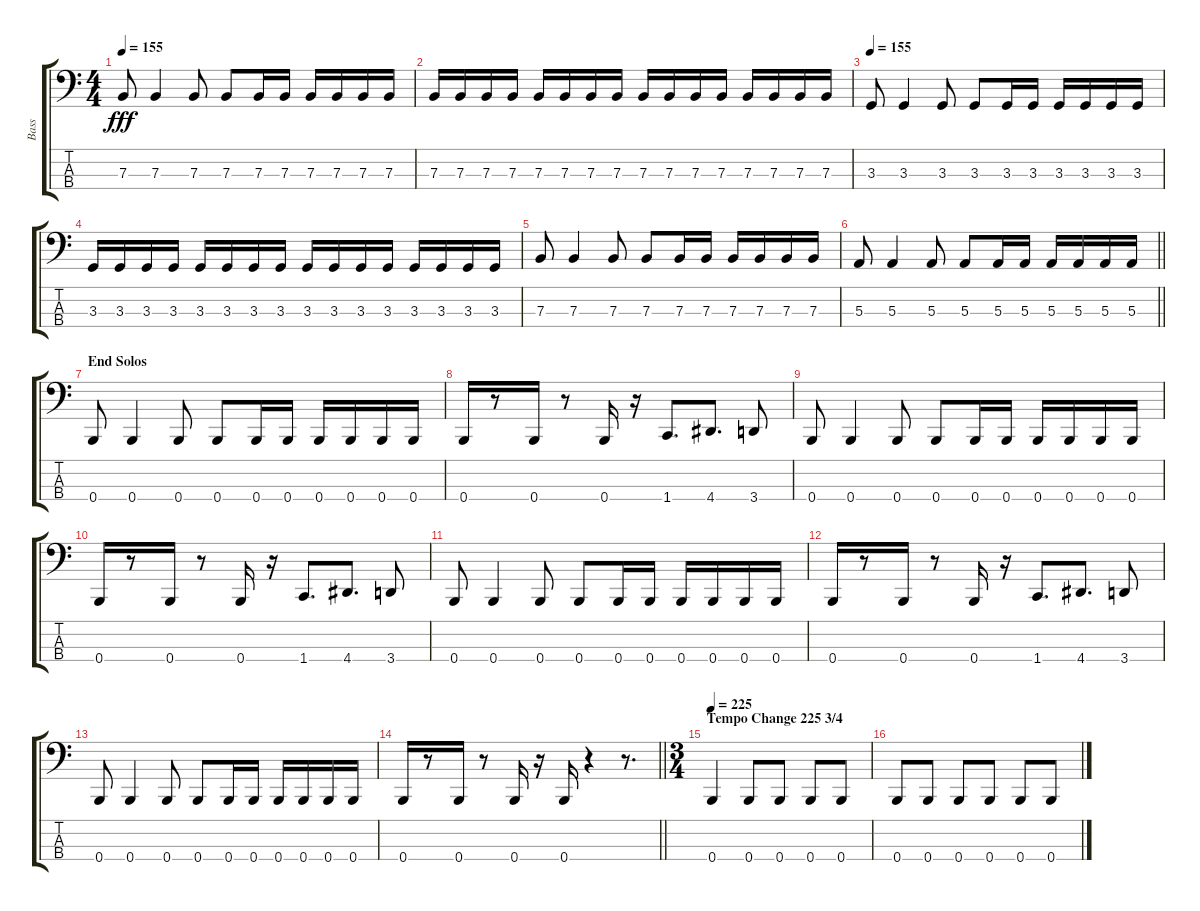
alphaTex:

\track ("Bass" "Bass") {instrument electricbassfinger}
\staff {score tabs}
\tuning (D2 A1 E1 B0) {hide}
\ts (4 4)
\tempo 155
\clef f4
\ks c
7.3.8{dy fff} 7.3.4 7.3.8 7.3.8 7.3.16 7.3.16 7.3.16 7.3.16 7.3.16 7.3.16 |
7.3.16 7.3.16 7.3.16 7.3.16 7.3.16 7.3.16 7.3.16 7.3.16 7.3.16 7.3.16 7.3.16 7.3.16 7.3.16 7.3.16 7.3.16 7.3.16 |
\tempo 155
3.3.8 3.3.4 3.3.8 3.3.8 3.3.16 3.3.16 3.3.16 3.3.16 3.3.16 3.3.16 |
3.3.16 3.3.16 3.3.16 3.3.16 3.3.16 3.3.16 3.3.16 3.3.16 3.3.16 3.3.16 3.3.16 3.3.16 3.3.16 3.3.16 3.3.16 3.3.16 |
7.3.8 7.3.4 7.3.8 7.3.8 7.3.16 7.3.16 7.3.16 7.3.16 7.3.16 7.3.16 |
\barLineRight lightlight
5.3.8 5.3.4 5.3.8 5.3.8 5.3.16 5.3.16 5.3.16 5.3.16 5.3.16 5.3.16 |
\section ("" "End Solos")
0.4.8 0.4.4 0.4.8 0.4.8 0.4.16 0.4.16 0.4.16 0.4.16 0.4.16 0.4.16 |
0.4.16 r.8 0.4.16 r.8 0.4.16 r.16 1.4.8{d} 4.4.8{d} 3.4.8 |
0.4.8 0.4.4 0.4.8 0.4.8 0.4.16 0.4.16 0.4.16 0.4.16 0.4.16 0.4.16 |
0.4.16 r.8 0.4.16 r.8 0.4.16 r.16 1.4.8{d} 4.4.8{d} 3.4.8 |
0.4.8 0.4.4 0.4.8 0.4.8 0.4.16 0.4.16 0.4.16 0.4.16 0.4.16 0.4.16 |
0.4.16 r.8 0.4.16 r.8 0.4.16 r.16 1.4.8{d} 4.4.8{d} 3.4.8 |
0.4.8 0.4.4 0.4.8 0.4.8 0.4.16 0.4.16 0.4.16 0.4.16 0.4.16 0.4.16 |
\barLineRight lightlight
0.4.16 r.8 0.4.16 r.8 0.4.16 r.16 0.4.16 r.4 r.8{d} |
\ts (3 4)
\section ("" "Tempo Change 225 3/4")
\tempo 225
0.4.4 0.4.8 0.4.8 0.4.8 0.4.8 |
0.4.8 0.4.8 0.4.8 0.4.8 0.4.8 0.4.8
